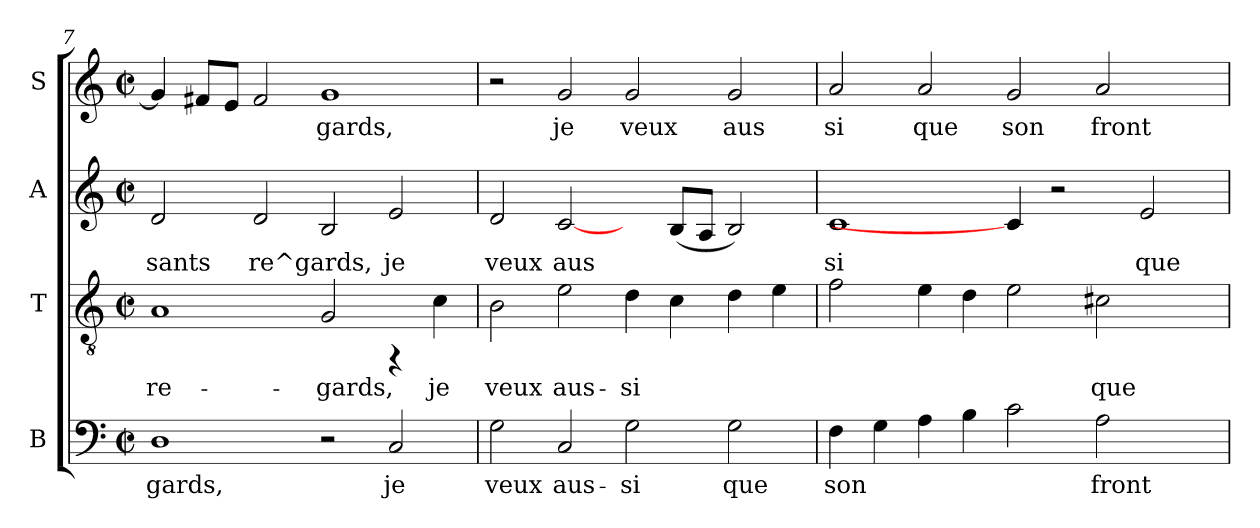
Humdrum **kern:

**kern	**text	**kern	**text	**kern	**text	**kern	**text
*part4	*part4	*part3	*part3	*part2	*part2	*part1	*part1
*staff4	*staff4	*staff3	*staff3	*staff2	*staff2	*staff1	*staff1
*I"B	*	*I"T	*	*I"A	*	*I"S	*
*clefF4	*	*clefGv2	*	*clefG2	*	*clefG2	*
*k[]	*	*k[]	*	*k[]	*	*k[]	*
*C:	*	*C:	*	*C:	*	*C:	*
*M2/2	*	*M2/2	*	*M2/2	*	*M2/2	*
*met(c|)	*	*met(c|)	*	*met(c|)	*	*met(c|)	*
=7	=7	=7	=7	=7	=7	=7	=7
!	!LO:LY:b:cj	!	!LO:LY:b:cj	!	!LO:LY:b:cj	!	!LO:LY:b:cj
1D	-gards,	1A	re-	2d/	sants	4g/]	.
!	!	!	!	!	!	!	!LO:LY:b:cj
.	.	.	.	.	.	8f#/L	.
!	!	!	!	!	!	!	!LO:LY:b:cj
.	.	.	.	.	.	8e/J	.
!	!	!	!	!	!LO:LY:b:cj	!	!LO:LY:b:cj
.	.	.	.	2d/	re^gards,	2f#/	.
!	!	!	!LO:LY:b:cj	!	!LO:LY:b:cj	!	!LO:LY:b:cj
2r	.	2G/	-gards,	2B/	.	1g	gards,
!	!LO:LY:b:cj	!	!	!	!LO:LY:b:cj	!	!
2C/	je	4rFF	.	2e/	je	.	.
!	!	!	!LO:LY:b:cj	!	!	!	!
.	.	4c\	je	.	.	.	.
=8	=8	=8	=8	=8	=8	=8	=8
!	!LO:LY:b:cj	!	!LO:LY:b:cj	!	!LO:LY:b:cj	!	!
2G\	veux	2B\	veux	2d/	veux	2r	.
!	!LO:LY:b:cj	!	!LO:LY:b:cj	!	!LO:LY:b:cj	!	!LO:LY:b:cj
2C/	aus-	2e\	aus-	[2c/	aus	2g/	je
!	!LO:LY:b:cj	!	!LO:LY:b:cj	!	!	!	!LO:LY:b:cj
2G\	-si	4d\	-si	4ryy	.	2g/	veux
!	!	!	!LO:LY:b:cj	!	!LO:LY:b:cj	!	!
.	.	4c\	.	(>8B/L	.	.	.
!	!	!	!	!	!LO:LY:b:cj	!	!
.	.	.	.	8A/J	.	.	.
!	!LO:LY:b:cj	!	!LO:LY:b:cj	!	!LO:LY:b:cj	!	!LO:LY:b:cj
2G\	que	4d\	.	2B/)	.	2g/	aus
!	!	!	!LO:LY:b:cj	!	!	!	!
.	.	4e\	.	.	.	.	.
=9	=9	=9	=9	=9	=9	=9	=9
!	!LO:LY:b:cj	!	!LO:LY:b:cj	!	!LO:LY:b:cj	!	!LO:LY:b:cj
4F\	son	2f\	.	1c	si	2a/	si
!	!LO:LY:b:cj	!	!	!	!	!	!
4G\	.	.	.	.	.	.	.
!	!LO:LY:b:cj	!	!LO:LY:b:cj	!	!	!	!LO:LY:b:cj
4A\	.	4e\	.	.	.	2a/	que
!	!LO:LY:b:cj	!	!LO:LY:b:cj	!	!	!	!
4B\	.	4d\	.	.	.	.	.
!	!LO:LY:b:cj	!	!LO:LY:b:cj	!	!	!	!LO:LY:b:cj
2c\	.	2e\	.	4c/]	.	2g/	son
.	.	.	.	2r	.	.	.
!	!LO:LY:b:cj	!	!LO:LY:b:cj	!	!	!	!LO:LY:b:cj
2A\	front	2c#X\	que	.	.	2a/	front
!	!	!	!	!	!LO:LY:b:cj	!	!
.	.	.	.	2e/	que	.	.
4ryy	.	4ryy	.	.	.	4ryy	.
=	=	=	=	=	=	=	=
*-	*-	*-	*-	*-	*-	*-	*-
